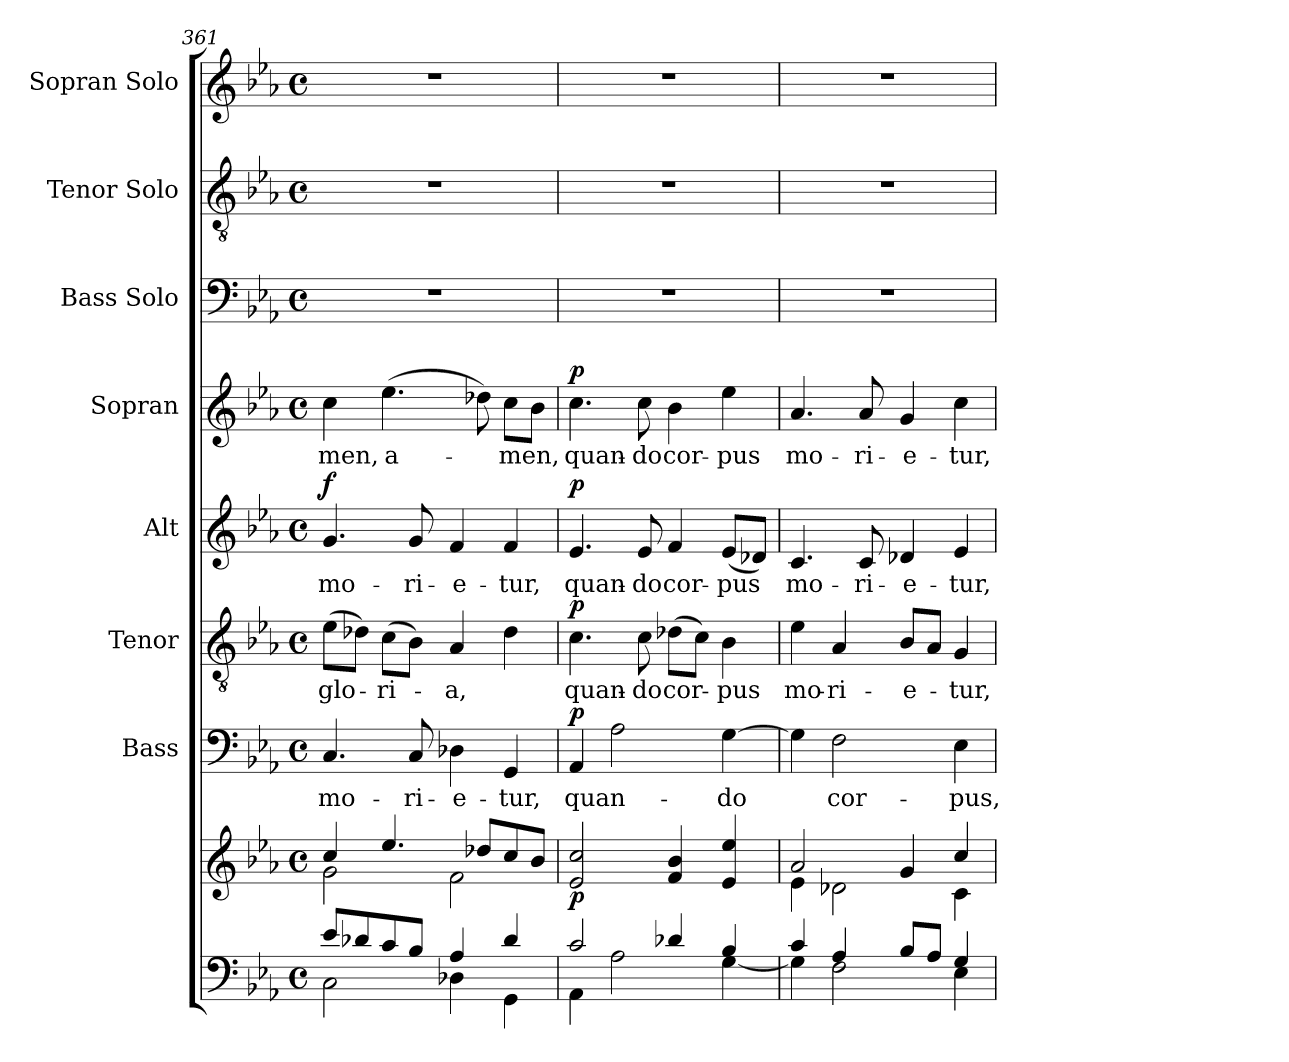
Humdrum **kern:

**kern	**kern	**dynam	**kern	**text	**dynam	**kern	**text	**dynam	**kern	**text	**dynam	**kern	**text	**dynam	**kern	**kern	**kern
*part8	*part8	*part8	*part7	*part7	*part7	*part6	*part6	*part6	*part5	*part5	*part5	*part4	*part4	*part4	*part3	*part2	*part1
*staff9	*staff8	*staff8/9	*staff7	*staff7	*staff7	*staff6	*staff6	*staff6	*staff5	*staff5	*staff5	*staff4	*staff4	*staff4	*staff3	*staff2	*staff1
*	*	*	*I"Bass	*	*	*I"Tenor	*	*	*I"Alt	*	*	*I"Sopran	*	*	*I"Bass Solo	*I"Tenor Solo	*I"Sopran Solo
*	*	*	*I'B.	*	*	*I'T.	*	*	*I'A.	*	*	*I'S.	*	*	*I'B. Solo	*I'T. Solo	*I'S. Solo
*clefF4	*clefG2	*	*clefF4	*	*	*clefGv2	*	*	*clefG2	*	*	*clefG2	*	*	*clefF4	*clefGv2	*clefG2
*k[b-e-a-]	*k[b-e-a-]	*	*k[b-e-a-]	*	*	*k[b-e-a-]	*	*	*k[b-e-a-]	*	*	*k[b-e-a-]	*	*	*k[b-e-a-]	*k[b-e-a-]	*k[b-e-a-]
*E-:	*E-:	*	*E-:	*	*	*E-:	*	*	*E-:	*	*	*E-:	*	*	*E-:	*E-:	*E-:
*M4/4	*M4/4	*	*M4/4	*	*	*M4/4	*	*	*M4/4	*	*	*M4/4	*	*	*M4/4	*M4/4	*M4/4
*met(c)	*met(c)	*	*met(c)	*	*	*met(c)	*	*	*met(c)	*	*	*met(c)	*	*	*met(c)	*met(c)	*met(c)
=361	=361	=361	=361	=361	=361	=361	=361	=361	=361	=361	=361	=361	=361	=361	=361	=361	=361
*^	*^	*	*	*	*	*	*	*	*	*	*	*	*	*	*	*	*
!	!	!	!	!	!	!LO:LY:b	!	!	!LO:LY:b	!	!	!LO:LY:b	!LO:DY:a	!	!LO:LY:b	!	!	!	!
8e-/L	2C\	4cc/	2g\	.	4.C/	mo-	.	(>8e-\L	glo-	.	4.g/	mo-	f	4cc\	-men,	.	1r	1r	1r
8d-X/	.	.	.	.	.	.	.	8d-X\J)	.	.	.	.	.	.	.	.	.	.	.
!	!	!	!	!	!	!	!	!	!LO:LY:b	!	!	!	!	!	!LO:LY:b	!	!	!	!
8c/	.	4.ee-/	.	.	.	.	.	(>8c\L	-ri-	.	.	.	.	(>4.ee-\	a-	.	.	.	.
!	!	!	!	!	!	!LO:LY:b	!	!	!	!	!	!LO:LY:b	!	!	!	!	!	!	!
8B-/J	.	.	.	.	8C/	-ri-	.	8B-\J)	.	.	8g/	-ri-	.	.	.	.	.	.	.
!	!	!	!	!	!	!LO:LY:b	!	!	!LO:LY:b	!	!	!LO:LY:b	!	!	!	!	!	!	!
4A-/	4D-X\	.	2f\	.	4D-X\	-e-	.	4A-/	-a,	.	4f/	-e-	.	.	.	.	.	.	.
.	.	8dd-X/L	.	.	.	.	.	.	.	.	.	.	.	8dd-X\)	.	.	.	.	.
!	!	!	!	!	!	!LO:LY:b	!	!	!	!	!	!LO:LY:b	!	!	!LO:LY:b	!	!	!	!
4d-/	4GG\	8cc/	.	.	4GG/	-tur,	.	4d-\	.	.	4f/	-tur,	.	8cc\L	-men,	.	.	.	.
.	.	8b-/J	.	.	.	.	.	.	.	.	.	.	.	8b-\J	.	.	.	.	.
*	*	*v	*v	*	*	*	*	*	*	*	*	*	*	*	*	*	*	*	*
!!LO:LB:g=z
=362	=362	=362	=362	=362	=362	=362	=362	=362	=362	=362	=362	=362	=362	=362	=362	=362	=362	=362
!	!	!	!LO:DY:b	!	!LO:LY:b	!LO:DY:a	!	!LO:LY:b	!LO:DY:a	!	!LO:LY:b	!LO:DY:a	!	!LO:LY:b	!LO:DY:a	!	!	!
2c/	4AA-\	2e-/ 2cc/	p	4AA-/	quan-	p	4.c\	quan-	p	4.e-/	quan-	p	4.cc\	quan-	p	1r	1r	1r
.	2A-\	.	.	2A-\	.	.	.	.	.	.	.	.	.	.	.	.	.	.
!	!	!	!	!	!	!	!	!LO:LY:b	!	!	!LO:LY:b	!	!	!LO:LY:b	!	!	!	!
.	.	.	.	.	.	.	8c\	-do	.	8e-/	-do	.	8cc\	-do	.	.	.	.
!	!	!	!	!	!	!	!	!LO:LY:b	!	!	!LO:LY:b	!	!	!LO:LY:b	!	!	!	!
4d-X/	.	4f/ 4b-/	.	.	.	.	(>8d-X\L	cor-	.	4f/	cor-	.	4b-\	cor-	.	.	.	.
.	.	.	.	.	.	.	8c\J)	.	.	.	.	.	.	.	.	.	.	.
!	!	!	!	!	!LO:LY:b	!	!	!LO:LY:b	!	!	!LO:LY:b	!	!	!LO:LY:b	!	!	!	!
4B-/	[<4G\	4e-/ 4ee-/	.	[4G\	-do	.	4B-\	-pus	.	(<8e-/L	-pus	.	4ee-\	-pus	.	.	.	.
.	.	.	.	.	.	.	.	.	.	8d-X/J)	.	.	.	.	.	.	.	.
=363	=363	=363	=363	=363	=363	=363	=363	=363	=363	=363	=363	=363	=363	=363	=363	=363	=363	=363
*	*	*^	*	*	*	*	*	*	*	*	*	*	*	*	*	*	*	*
!	!	!	!	!	!	!	!	!	!LO:LY:b	!	!	!LO:LY:b	!	!	!LO:LY:b	!	!	!	!
4c/	4G\]	2a-/	4e-\	.	4G\]	.	.	4e-\	mo-	.	4.c/	mo-	.	4.a-/	mo-	.	1r	1r	1r
!	!	!	!	!	!	!LO:LY:b	!	!	!LO:LY:b	!	!	!	!	!	!	!	!	!	!
4A-/	2F\	.	2d-X\	.	2F\	cor-	.	4A-/	-ri-	.	.	.	.	.	.	.	.	.	.
!	!	!	!	!	!	!	!	!	!	!	!	!LO:LY:b	!	!	!LO:LY:b	!	!	!	!
.	.	.	.	.	.	.	.	.	.	.	8c/	-ri-	.	8a-/	-ri-	.	.	.	.
!	!	!	!	!	!	!	!	!	!LO:LY:b	!	!	!LO:LY:b	!	!	!LO:LY:b	!	!	!	!
8B-/L	.	4g/	.	.	.	.	.	8B-/L	-e-	.	4d-X/	-e-	.	4g/	-e-	.	.	.	.
8A-/J	.	.	.	.	.	.	.	8A-/J	.	.	.	.	.	.	.	.	.	.	.
!	!	!	!	!	!	!LO:LY:b	!	!	!LO:LY:b	!	!	!LO:LY:b	!	!	!LO:LY:b	!	!	!	!
4G/	4E-\	4cc/	4c\	.	4E-\	-pus,	.	4G/	-tur,	.	4e-/	-tur,	.	4cc\	-tur,	.	.	.	.
*v	*v	*	*	*	*	*	*	*	*	*	*	*	*	*	*	*	*	*	*
*	*v	*v	*	*	*	*	*	*	*	*	*	*	*	*	*	*	*	*
=	=	=	=	=	=	=	=	=	=	=	=	=	=	=	=	=	=
*-	*-	*-	*-	*-	*-	*-	*-	*-	*-	*-	*-	*-	*-	*-	*-	*-	*-
